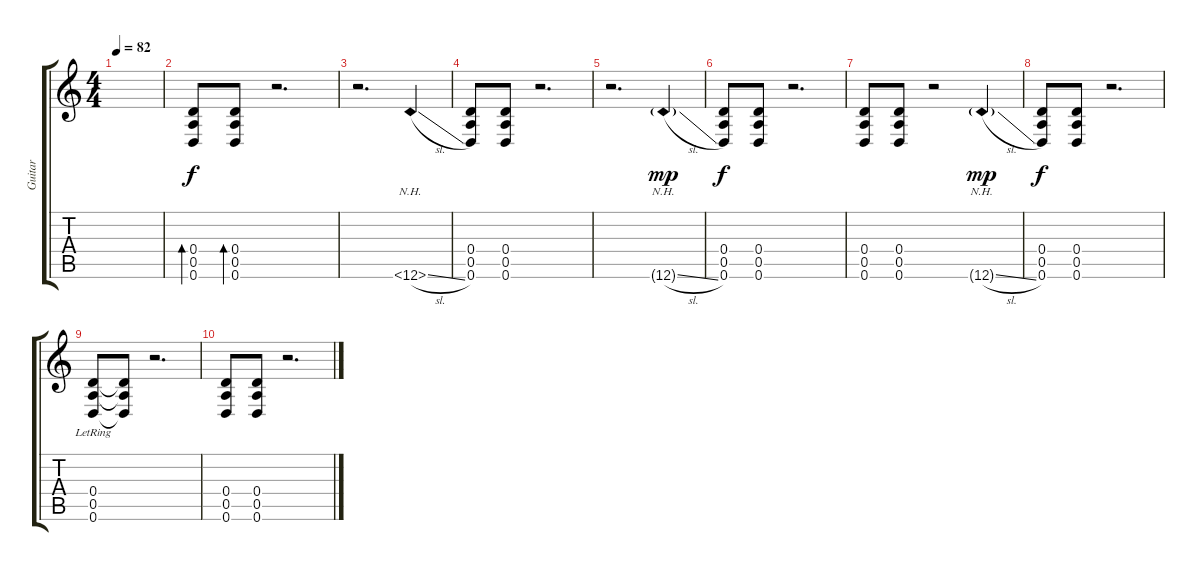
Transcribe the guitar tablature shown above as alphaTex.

\track ("Guitar" "Guitar") {instrument distortionguitar}
\staff {score tabs}
\tuning (E4 B3 G3 D3 A2 D2) {hide}
\ts (4 4)
\tempo 82
\clef g2
\ks c
|
(0.4 0.5 0.6).8{bd 60} (0.4 0.5 0.6).8{bd 60} r.2{d} |
r.2{d} 12.6{nh sl}.4 |
(0.4 0.5 0.6).8 (0.4 0.5 0.6).8 r.2{d} |
r.2{d} 12.6{nh sl g}.4{dy mp} |
(0.4 0.5 0.6).8{dy f} (0.4 0.5 0.6).8 r.2{d} |
(0.4 0.5 0.6).8 (0.4 0.5 0.6).8 r.2 12.6{nh sl g}.4{dy mp} |
(0.4 0.5 0.6).8{dy f} (0.4 0.5 0.6).8 r.2{d} |
(0.4{lr} 0.5{lr} 0.6).8 (0.4{t} 0.5{t} 0.6{t}).8 r.2{d} |
(0.4 0.5 0.6).8 (0.4 0.5 0.6).8 r.2{d}
